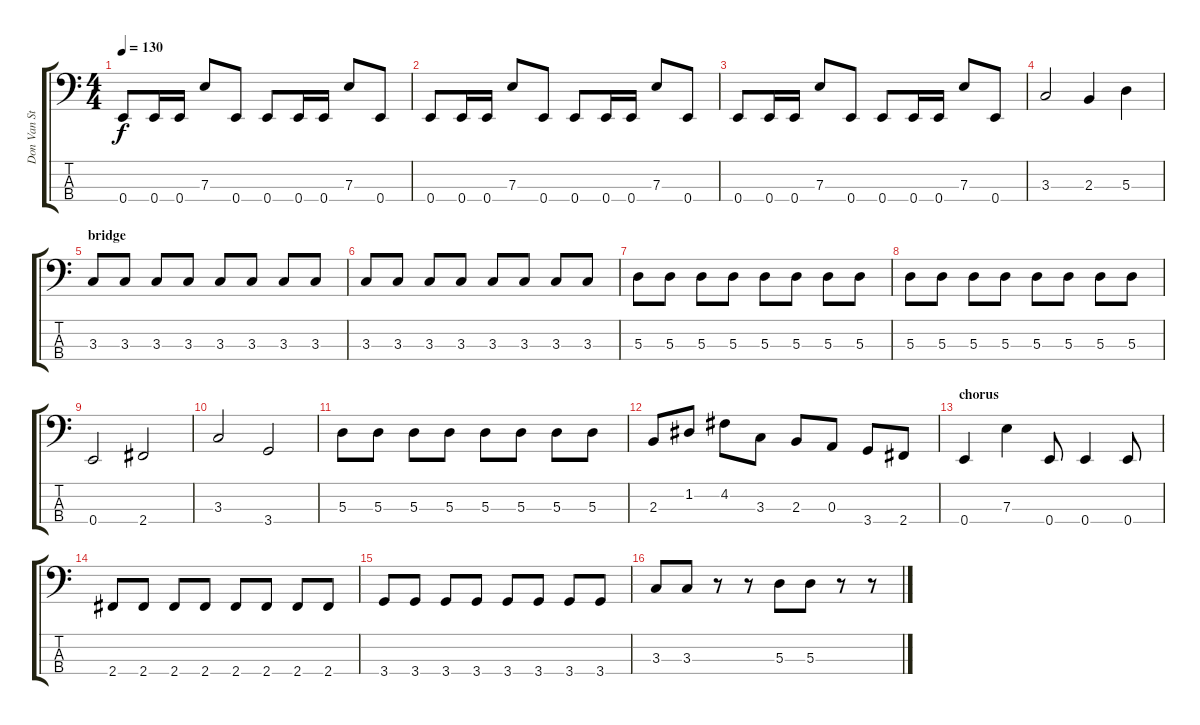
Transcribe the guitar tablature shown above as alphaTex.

\track ("Don Van Starven" "Don Van St") {instrument electricbasspick}
\staff {score tabs}
\tuning (G2 D2 A1 E1) {hide}
\ts (4 4)
\tempo 130
\clef f4
\ks c
0.4.8{dy f} 0.4.16 0.4.16 7.3.8 0.4.8 0.4.8 0.4.16 0.4.16 7.3.8 0.4.8 |
0.4.8 0.4.16 0.4.16 7.3.8 0.4.8 0.4.8 0.4.16 0.4.16 7.3.8 0.4.8 |
0.4.8 0.4.16 0.4.16 7.3.8 0.4.8 0.4.8 0.4.16 0.4.16 7.3.8 0.4.8 |
3.3.2 2.3.4 5.3.4 |
\section ("" "bridge")
3.3.8 3.3.8 3.3.8 3.3.8 3.3.8 3.3.8 3.3.8 3.3.8 |
3.3.8 3.3.8 3.3.8 3.3.8 3.3.8 3.3.8 3.3.8 3.3.8 |
5.3.8 5.3.8 5.3.8 5.3.8 5.3.8 5.3.8 5.3.8 5.3.8 |
5.3.8 5.3.8 5.3.8 5.3.8 5.3.8 5.3.8 5.3.8 5.3.8 |
0.4.2 2.4.2 |
3.3.2 3.4.2 |
5.3.8 5.3.8 5.3.8 5.3.8 5.3.8 5.3.8 5.3.8 5.3.8 |
2.3.8 1.2.8 4.2.8 3.3.8 2.3.8 0.3.8 3.4.8 2.4.8 |
\section ("" "chorus")
0.4.4 7.3.4 0.4.8 0.4.4 0.4.8 |
2.4.8 2.4.8 2.4.8 2.4.8 2.4.8 2.4.8 2.4.8 2.4.8 |
3.4.8 3.4.8 3.4.8 3.4.8 3.4.8 3.4.8 3.4.8 3.4.8 |
3.3.8 3.3.8 r.8 r.8 5.3.8 5.3.8 r.8 r.8
